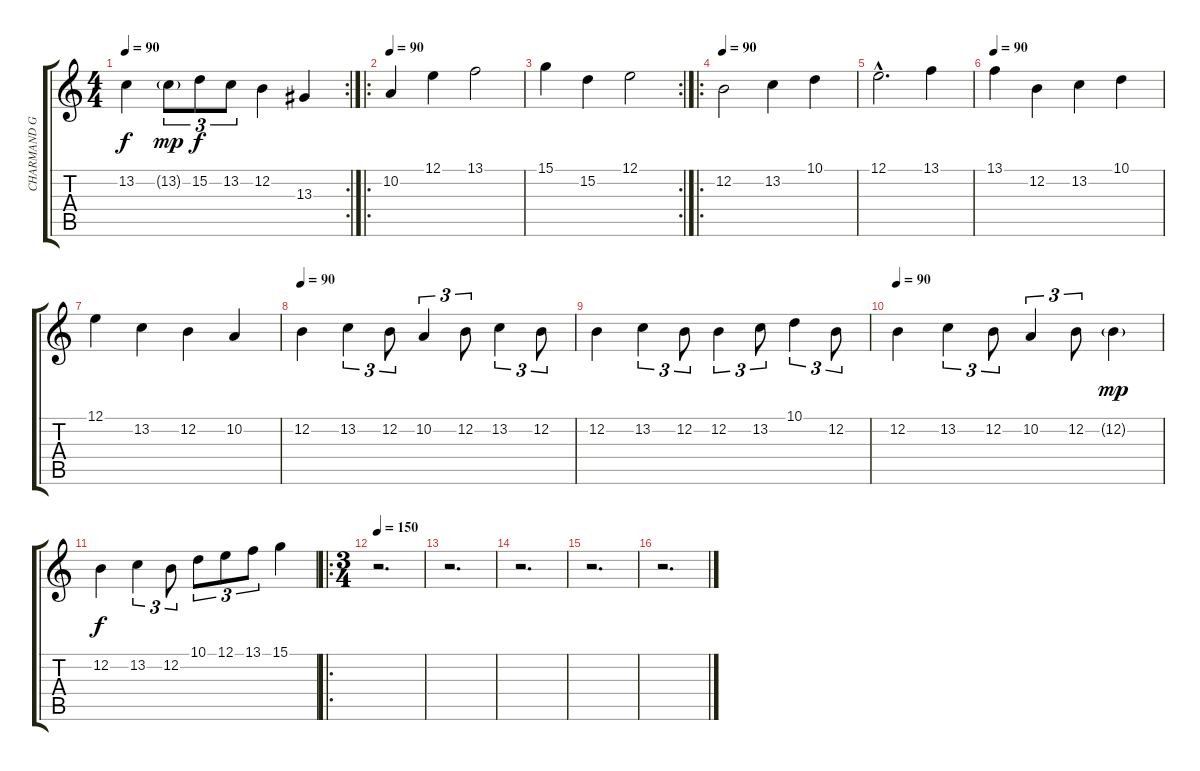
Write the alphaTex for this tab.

\track ("CHARMAND GRIMLOCH" "CHARMAND G") {instrument stringensemble1}
\staff {score tabs}
\tuning (E4 B3 G3 D3 A2 E2) {hide}
\rc 2
\ts (4 4)
\tempo 90
\clef g2
\ks c
13.2.4{dy f} 13.2{g}.8{tu (3 2) dy mp} 15.2.8{tu (3 2) dy f} 13.2.8{tu (3 2)} 12.2.4 13.3.4 |
\ro
\tempo 90
10.2.4 12.1.4 13.1.2 |
\rc 2
15.1.4 15.2.4 12.1.2 |
\ro
\tempo 90
12.2.2 13.2.4 10.1.4 |
12.1{hac}.2{d} 13.1.4 |
\tempo 90
13.1.4 12.2.4 13.2.4 10.1.4 |
12.1.4 13.2.4 12.2.4 10.2.4 |
\tempo 90
12.2.4 13.2.4{tu (3 2)} 12.2.8{tu (3 2)} 10.2.4{tu (3 2)} 12.2.8{tu (3 2)} 13.2.4{tu (3 2)} 12.2.8{tu (3 2)} |
12.2.4 13.2.4{tu (3 2)} 12.2.8{tu (3 2)} 12.2.4{tu (3 2)} 13.2.8{tu (3 2)} 10.1.4{tu (3 2)} 12.2.8{tu (3 2)} |
\tempo 90
12.2.4 13.2.4{tu (3 2)} 12.2.8{tu (3 2)} 10.2.4{tu (3 2)} 12.2.8{tu (3 2)} 12.2{g}.4{dy mp} |
12.2.4{dy f} 13.2.4{tu (3 2)} 12.2.8{tu (3 2)} 10.1.8{tu (3 2)} 12.1.8{tu (3 2)} 13.1.8{tu (3 2)} 15.1.4 |
\ro
\ts (3 4)
\tempo 150
r.2{d} |
r.2{d} |
r.2{d} |
r.2{d} |
r.2{d}
